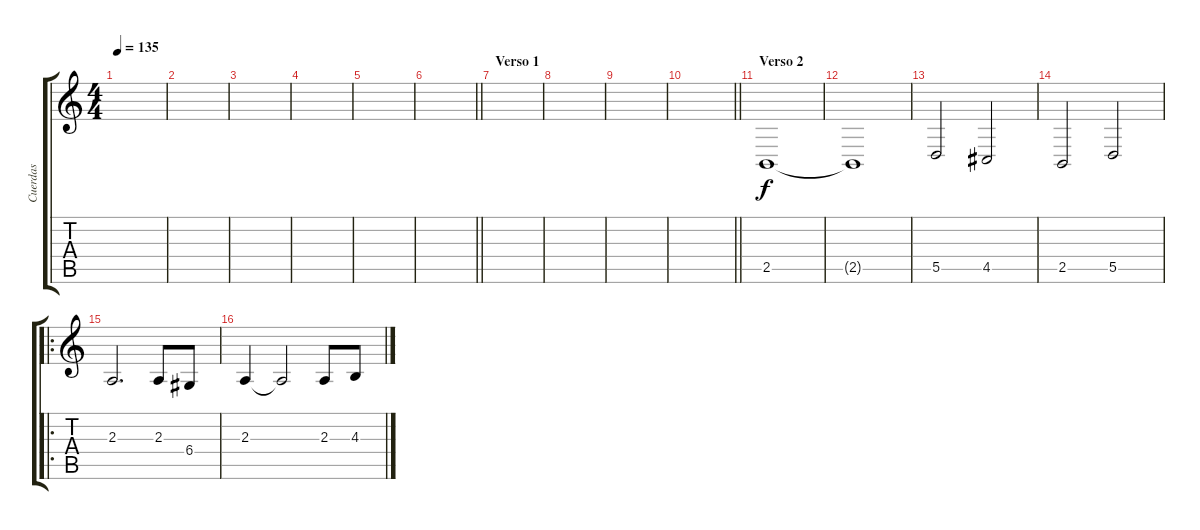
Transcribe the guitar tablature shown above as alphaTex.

\track ("Cuerdas" "Cuerdas") {instrument tremolostrings}
\staff {score tabs}
\tuning (E4 B3 G3 D3 A2 E2) {hide}
\ts (4 4)
\tempo 135
\clef g2
\ks c
|
|
|
|
|
\barLineRight lightlight
|
\section ("" "Verso 1")
|
|
|
\barLineRight lightlight
|
\section ("" "Verso 2")
2.5.1 |
2.5{t}.1 |
5.5.2 4.5.2 |
2.5.2 5.5.2 |
\ro
2.3.2{d} 2.3.8 6.4.8 |
2.3.4 2.3{t}.2 2.3.8 4.3.8
